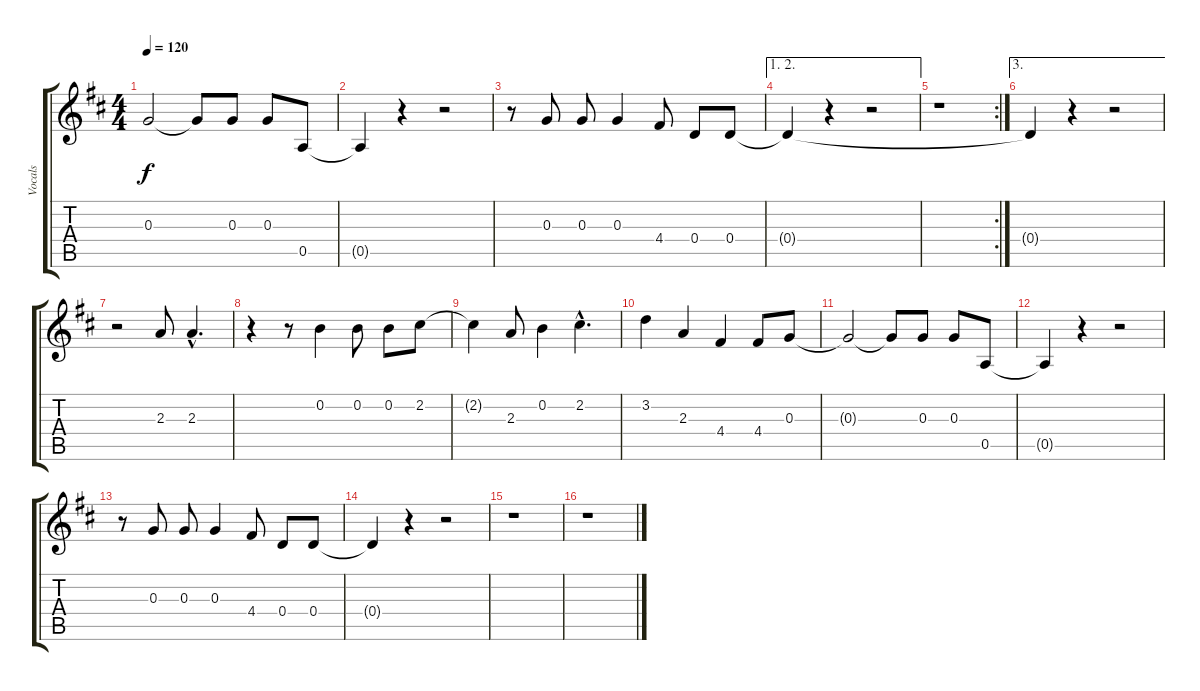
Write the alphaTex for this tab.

\track ("Vocals" "Vocals") {instrument acousticguitarnylon}
\staff {score tabs}
\tuning (E4 B3 G3 D3 A2 E2) {hide}
\ts (4 4)
\tempo 120
\clef g2
\ks d
0.3{t}.2{dy f} 0.3{t}.8 0.3.8 0.3.8 0.5.8 |
0.5{t}.4 r.4 r.2 |
r.8 0.3.8 0.3.8 0.3.4 4.4.8 0.4.8 0.4.8 |
\ae (1 2)
0.4{t}.4 r.4 r.2 |
\rc 2
r.1 |
\ae 3
0.4{t}.4 r.4 r.2 |
r.2 2.3.8 2.3{hac}.4{d} |
r.4 r.8 0.2.4 0.2.8 0.2.8 2.2.8 |
2.2{t}.4 2.3.8 0.2.4 2.2{hac}.4{d} |
3.2.4 2.3.4 4.4.4 4.4.8 0.3.8 |
0.3{t}.2 0.3{t}.8 0.3.8 0.3.8 0.5.8 |
0.5{t}.4 r.4 r.2 |
r.8 0.3.8 0.3.8 0.3.4 4.4.8 0.4.8 0.4.8 |
0.4{t}.4 r.4 r.2 |
r.1 |
r.1
